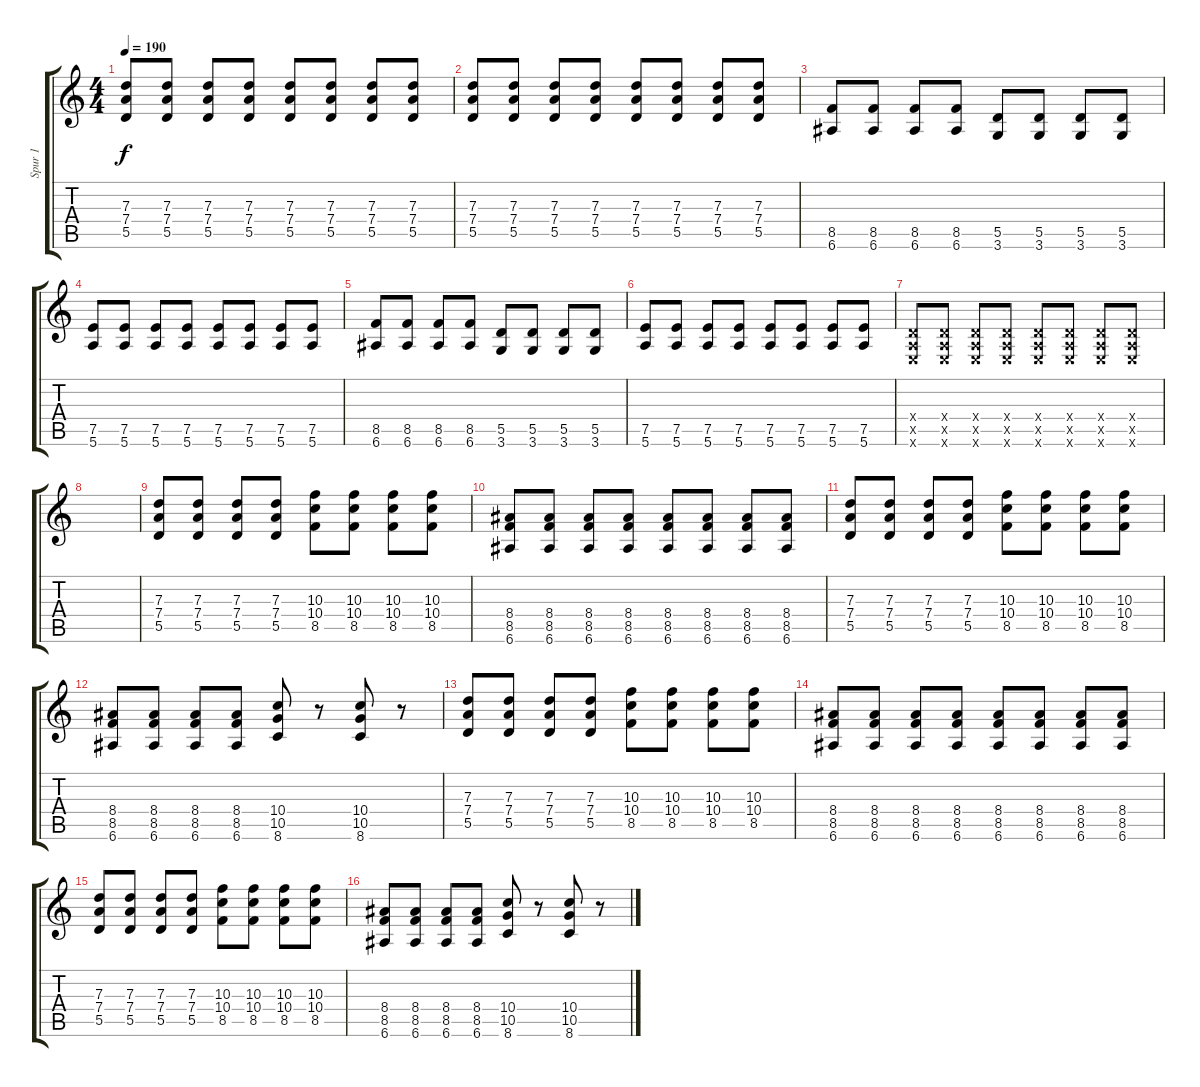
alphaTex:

\track ("Spur 1" "Spur 1") {instrument overdrivenguitar}
\staff {score tabs}
\tuning (E4 B3 G3 D3 A2 E2) {hide}
\ts (4 4)
\tempo 190
\clef g2
\ks c
(7.3 7.4 5.5).8{dy f} (7.3 7.4 5.5).8 (7.3 7.4 5.5).8 (7.3 7.4 5.5).8 (7.3 7.4 5.5).8 (7.3 7.4 5.5).8 (7.3 7.4 5.5).8 (7.3 7.4 5.5).8 |
(7.3 7.4 5.5).8 (7.3 7.4 5.5).8 (7.3 7.4 5.5).8 (7.3 7.4 5.5).8 (7.3 7.4 5.5).8 (7.3 7.4 5.5).8 (7.3 7.4 5.5).8 (7.3 7.4 5.5).8 |
(8.5 6.6).8 (8.5 6.6).8 (8.5 6.6).8 (8.5 6.6).8 (5.5 3.6).8 (5.5 3.6).8 (5.5 3.6).8 (5.5 3.6).8 |
(7.5 5.6).8 (7.5 5.6).8 (7.5 5.6).8 (7.5 5.6).8 (7.5 5.6).8 (7.5 5.6).8 (7.5 5.6).8 (7.5 5.6).8 |
(8.5 6.6).8 (8.5 6.6).8 (8.5 6.6).8 (8.5 6.6).8 (5.5 3.6).8 (5.5 3.6).8 (5.5 3.6).8 (5.5 3.6).8 |
(7.5 5.6).8 (7.5 5.6).8 (7.5 5.6).8 (7.5 5.6).8 (7.5 5.6).8 (7.5 5.6).8 (7.5 5.6).8 (7.5 5.6).8 |
(0.4{x} 0.5{x} 0.6{x}).8 (0.4{x} 0.5{x} 0.6{x}).8 (0.4{x} 0.5{x} 0.6{x}).8 (0.4{x} 0.5{x} 0.6{x}).8 (0.4{x} 0.5{x} 0.6{x}).8 (0.4{x} 0.5{x} 0.6{x}).8 (0.4{x} 0.5{x} 0.6{x}).8 (0.4{x} 0.5{x} 0.6{x}).8 |
|
(7.3 7.4 5.5).8 (7.3 7.4 5.5).8 (7.3 7.4 5.5).8 (7.3 7.4 5.5).8 (10.3 10.4 8.5).8 (10.3 10.4 8.5).8 (10.3 10.4 8.5).8 (10.3 10.4 8.5).8 |
(8.4 8.5 6.6).8 (8.4 8.5 6.6).8 (8.4 8.5 6.6).8 (8.4 8.5 6.6).8 (8.4 8.5 6.6).8 (8.4 8.5 6.6).8 (8.4 8.5 6.6).8 (8.4 8.5 6.6).8 |
(7.3 7.4 5.5).8 (7.3 7.4 5.5).8 (7.3 7.4 5.5).8 (7.3 7.4 5.5).8 (10.3 10.4 8.5).8 (10.3 10.4 8.5).8 (10.3 10.4 8.5).8 (10.3 10.4 8.5).8 |
(8.4 8.5 6.6).8 (8.4 8.5 6.6).8 (8.4 8.5 6.6).8 (8.4 8.5 6.6).8 (10.4 10.5 8.6).8 r.8 (10.4 10.5 8.6).8 r.8 |
(7.3 7.4 5.5).8 (7.3 7.4 5.5).8 (7.3 7.4 5.5).8 (7.3 7.4 5.5).8 (10.3 10.4 8.5).8 (10.3 10.4 8.5).8 (10.3 10.4 8.5).8 (10.3 10.4 8.5).8 |
(8.4 8.5 6.6).8 (8.4 8.5 6.6).8 (8.4 8.5 6.6).8 (8.4 8.5 6.6).8 (8.4 8.5 6.6).8 (8.4 8.5 6.6).8 (8.4 8.5 6.6).8 (8.4 8.5 6.6).8 |
(7.3 7.4 5.5).8 (7.3 7.4 5.5).8 (7.3 7.4 5.5).8 (7.3 7.4 5.5).8 (10.3 10.4 8.5).8 (10.3 10.4 8.5).8 (10.3 10.4 8.5).8 (10.3 10.4 8.5).8 |
(8.4 8.5 6.6).8 (8.4 8.5 6.6).8 (8.4 8.5 6.6).8 (8.4 8.5 6.6).8 (10.4 10.5 8.6).8 r.8 (10.4 10.5 8.6).8 r.8
